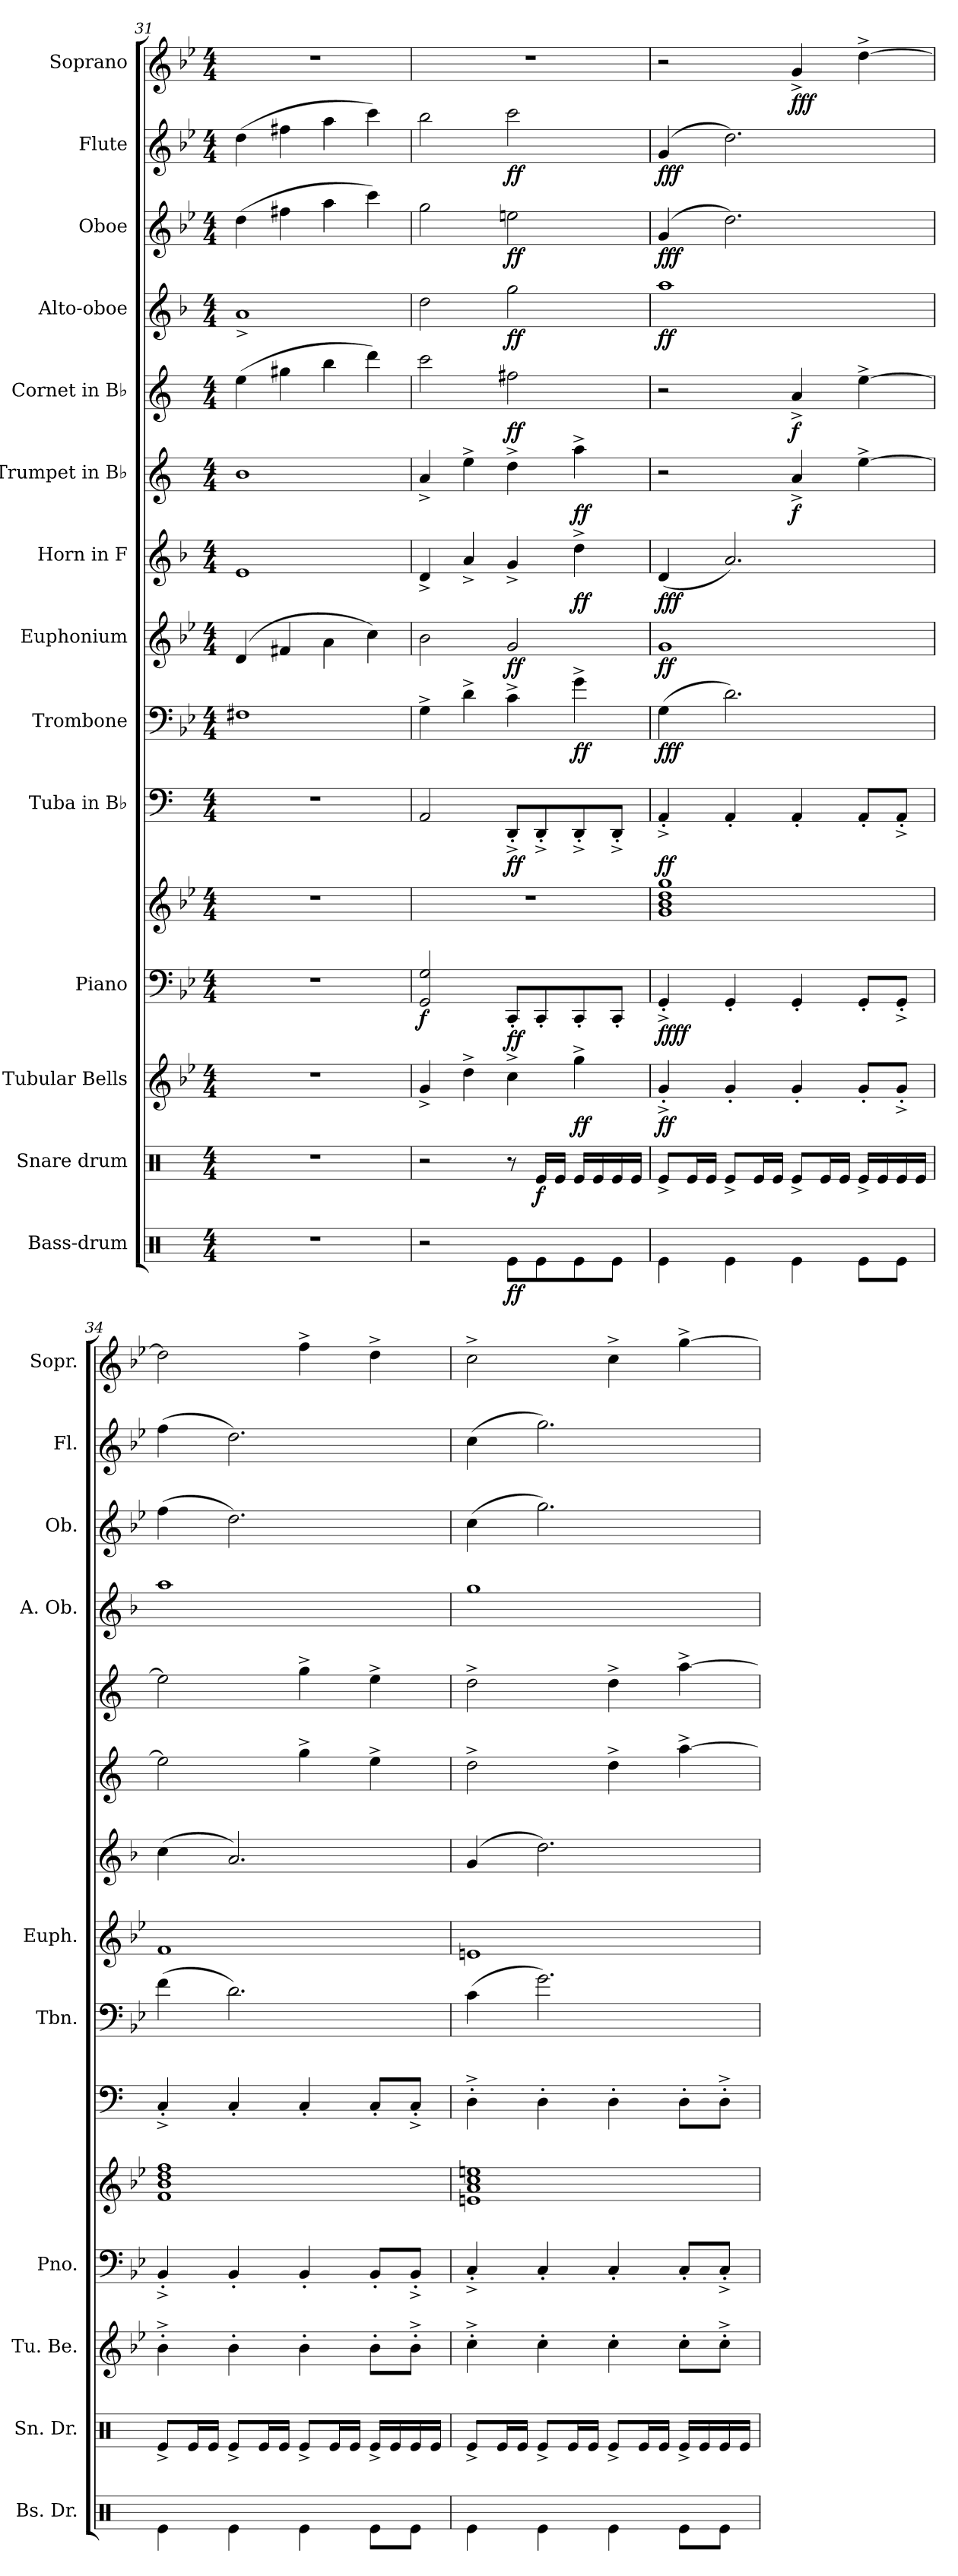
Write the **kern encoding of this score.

**kern	**dynam	**kern	**dynam	**kern	**dynam	**kern	**kern	**dynam	**kern	**dynam	**kern	**dynam	**kern	**dynam	**kern	**dynam	**kern	**dynam	**kern	**dynam	**kern	**dynam	**kern	**dynam	**kern	**dynam	**kern	**dynam
*part14	*part14	*part13	*part13	*part12	*part12	*part11	*part11	*part11	*part10	*part10	*part9	*part9	*part8	*part8	*part7	*part7	*part6	*part6	*part5	*part5	*part4	*part4	*part3	*part3	*part2	*part2	*part1	*part1
*staff15	*staff15	*staff14	*staff14	*staff13	*staff13	*staff12	*staff11	*staff11/12	*staff10	*staff10	*staff9	*staff9	*staff8	*staff8	*staff7	*staff7	*staff6	*staff6	*staff5	*staff5	*staff4	*staff4	*staff3	*staff3	*staff2	*staff2	*staff1	*staff1
*I"Bass-drum	*	*I"Snare drum	*	*I"Tubular Bells	*	*I"Piano	*	*	*I"Tuba in B♭	*	*I"Trombone	*	*I"Euphonium	*	*I"Horn in F	*	*I"Trumpet in B♭	*	*I"Cornet in B♭	*	*I"Alto-oboe	*	*I"Oboe	*	*I"Flute	*	*I"Soprano	*
*I'Bs. Dr.	*	*I'Sn. Dr.	*	*I'Tu. Be.	*	*I'Pno.	*	*	*	*	*I'Tbn.	*	*I'Euph.	*	*	*	*	*	*	*	*I'A. Ob.	*	*I'Ob.	*	*I'Fl.	*	*I'Sopr.	*
*clefX	*	*clefX	*	*clefG2	*	*clefF4	*clefG2	*	*clefF4	*	*clefF4	*	*clefG2	*	*clefG2	*	*clefG2	*	*clefG2	*	*clefG2	*	*clefG2	*	*clefG2	*	*clefG2	*
*	*	*	*	*	*	*	*	*	*ITrd1c2	*	*	*	*ITrd8c14	*	*ITrd4c7	*	*ITrd1c2	*	*ITrd1c2	*	*ITrd4c7	*	*	*	*	*	*	*
*k[]	*	*k[]	*	*k[b-e-]	*	*k[b-e-]	*k[b-e-]	*	*k[b-e-]	*	*k[b-e-]	*	*k[b-e-]	*	*k[b-e-]	*	*k[b-e-]	*	*k[b-e-]	*	*k[b-e-]	*	*k[b-e-]	*	*k[b-e-]	*	*k[b-e-]	*
*M4/4	*	*M4/4	*	*M4/4	*	*M4/4	*M4/4	*	*M4/4	*	*M4/4	*	*M4/4	*	*M4/4	*	*M4/4	*	*M4/4	*	*M4/4	*	*M4/4	*	*M4/4	*	*M4/4	*
=31	=31	=31	=31	=31	=31	=31	=31	=31	=31	=31	=31	=31	=31	=31	=31	=31	=31	=31	=31	=31	=31	=31	=31	=31	=31	=31	=31	=31
1r	.	1r	.	1r	.	1r	1r	.	1r	.	1F#X	.	(4D/	.	1A	.	1a	.	(4dd\	.	1d^	.	(4dd\	.	(4dd\	.	1r	.
.	.	.	.	.	.	.	.	.	.	.	.	.	4F#X/	.	.	.	.	.	4ff#X\	.	.	.	4ff#X\	.	4ff#X\	.	.	.
.	.	.	.	.	.	.	.	.	.	.	.	.	4A\	.	.	.	.	.	4aa\	.	.	.	4aa\	.	4aa\	.	.	.
.	.	.	.	.	.	.	.	.	.	.	.	.	4c\)	.	.	.	.	.	4ccc\)	.	.	.	4ccc\)	.	4ccc\)	.	.	.
!!LO:PB:g=z
=32	=32	=32	=32	=32	=32	=32	=32	=32	=32	=32	=32	=32	=32	=32	=32	=32	=32	=32	=32	=32	=32	=32	=32	=32	=32	=32	=32	=32
!	!	!	!	!	!	!	!	!LO:DY:b=2	!	!	!	!	!	!	!	!	!	!	!	!	!	!	!	!	!	!	!	!
2r	.	2r	.	4g^/	.	2GG/ 2G/	1r	f	2GG/	.	4G^\	.	2B-\	.	4G^/	.	4g^/	.	2bb-\	.	2g\	.	2gg\	.	2bb-\	.	1r	.
.	.	.	.	4dd^\	.	.	.	.	.	.	4d^\	.	.	.	4d^/	.	4dd^\	.	.	.	.	.	.	.	.	.	.	.
!	!LO:DY:b	!	!	!	!	!	!	!LO:DY:b=2	!	!LO:DY:b	!	!	!	!LO:DY:b	!	!	!	!	!	!LO:DY:b	!	!LO:DY:b	!	!LO:DY:b	!	!LO:DY:b	!	!
8Re\L	ff	8r	.	4cc^\	.	8CC'/L	.	ff	8CC^'/L	ff	4c^\	.	2G/	ff	4c^/	.	4cc^\	.	2een\	ff	2cc\	ff	2een\	ff	2ccc\	ff	.	.
!	!	!	!LO:DY:b	!	!	!	!	!	!	!	!	!	!	!	!	!	!	!	!	!	!	!	!	!	!	!	!	!
8Re\	.	16Re/LL	f	.	.	8CC'/	.	.	8CC^'/	.	.	.	.	.	.	.	.	.	.	.	.	.	.	.	.	.	.	.
.	.	16Re/JJ	.	.	.	.	.	.	.	.	.	.	.	.	.	.	.	.	.	.	.	.	.	.	.	.	.	.
!	!	!	!	!	!LO:DY:b	!	!	!	!	!	!	!LO:DY:b	!	!	!	!LO:DY:b	!	!LO:DY:b	!	!	!	!	!	!	!	!	!	!
8Re\	.	16Re/LL	.	4gg^\	ff	8CC'/	.	.	8CC^'/	.	4g^\	ff	.	.	4g^\	ff	4gg^\	ff	.	.	.	.	.	.	.	.	.	.
.	.	16Re/	.	.	.	.	.	.	.	.	.	.	.	.	.	.	.	.	.	.	.	.	.	.	.	.	.	.
8Re\J	.	16Re/	.	.	.	8CC'/J	.	.	8CC^'/J	.	.	.	.	.	.	.	.	.	.	.	.	.	.	.	.	.	.	.
.	.	16Re/JJ	.	.	.	.	.	.	.	.	.	.	.	.	.	.	.	.	.	.	.	.	.	.	.	.	.	.
=33	=33	=33	=33	=33	=33	=33	=33	=33	=33	=33	=33	=33	=33	=33	=33	=33	=33	=33	=33	=33	=33	=33	=33	=33	=33	=33	=33	=33
!	!	!	!	!	!LO:DY:b	!	!	!LO:DY:b=2	!	!	!	!	!	!	!	!	!	!	!	!	!	!	!	!	!	!	!	!
!	!	!	!	!	!	!	!	!LO:DY:n=1:b	!	!LO:DY:b	!	!LO:DY:b	!	!LO:DY:b	!	!LO:DY:b	!	!	!	!	!	!LO:DY:b	!	!LO:DY:b	!	!LO:DY:b	!	!
4Re\	.	8Re^/L	.	4g'^/	ff	4GG'^/	1g 1b- 1dd 1gg	ff ff	4GG'^/	ff	(4G\	fff	1G	ff	(4G/	fff	2r	.	2r	.	1dd	ff	(4g/	fff	(4g/	fff	2r	.
.	.	16Re/L	.	.	.	.	.	.	.	.	.	.	.	.	.	.	.	.	.	.	.	.	.	.	.	.	.	.
.	.	16Re/JJ	.	.	.	.	.	.	.	.	.	.	.	.	.	.	.	.	.	.	.	.	.	.	.	.	.	.
4Re\	.	8Re^/L	.	4g'/	.	4GG'/	.	.	4GG'/	.	2.d\)	.	.	.	2.d/)	.	.	.	.	.	.	.	2.dd\)	.	2.dd\)	.	.	.
.	.	16Re/L	.	.	.	.	.	.	.	.	.	.	.	.	.	.	.	.	.	.	.	.	.	.	.	.	.	.
.	.	16Re/JJ	.	.	.	.	.	.	.	.	.	.	.	.	.	.	.	.	.	.	.	.	.	.	.	.	.	.
!	!	!	!	!	!	!	!	!	!	!	!	!	!	!	!	!	!	!LO:DY:b	!	!LO:DY:b	!	!	!	!	!	!	!	!LO:DY:b
4Re\	.	8Re^/L	.	4g'/	.	4GG'/	.	.	4GG'/	.	.	.	.	.	.	.	4g^/	f	4g^/	f	.	.	.	.	.	.	4g^/	fff
.	.	16Re/L	.	.	.	.	.	.	.	.	.	.	.	.	.	.	.	.	.	.	.	.	.	.	.	.	.	.
.	.	16Re/JJ	.	.	.	.	.	.	.	.	.	.	.	.	.	.	.	.	.	.	.	.	.	.	.	.	.	.
8Re\L	.	16Re^/LL	.	8g'/L	.	8GG'/L	.	.	8GG'/L	.	.	.	.	.	.	.	[4dd^\	.	[4dd^\	.	.	.	.	.	.	.	[4dd^\	.
.	.	16Re/	.	.	.	.	.	.	.	.	.	.	.	.	.	.	.	.	.	.	.	.	.	.	.	.	.	.
8Re\J	.	16Re/	.	8g'^/J	.	8GG'^/J	.	.	8GG'^/J	.	.	.	.	.	.	.	.	.	.	.	.	.	.	.	.	.	.	.
.	.	16Re/JJ	.	.	.	.	.	.	.	.	.	.	.	.	.	.	.	.	.	.	.	.	.	.	.	.	.	.
=34	=34	=34	=34	=34	=34	=34	=34	=34	=34	=34	=34	=34	=34	=34	=34	=34	=34	=34	=34	=34	=34	=34	=34	=34	=34	=34	=34	=34
4Re\	.	8Re^/L	.	4b-'^\	.	4BB-'^/	1f 1b- 1dd 1ff	.	4BB-'^/	.	(4f\	.	1F	.	(4f\	.	2dd\]	.	2dd\]	.	1dd	.	(4ff\	.	(4ff\	.	2dd\]	.
.	.	16Re/L	.	.	.	.	.	.	.	.	.	.	.	.	.	.	.	.	.	.	.	.	.	.	.	.	.	.
.	.	16Re/JJ	.	.	.	.	.	.	.	.	.	.	.	.	.	.	.	.	.	.	.	.	.	.	.	.	.	.
4Re\	.	8Re^/L	.	4b-'\	.	4BB-'/	.	.	4BB-'/	.	2.d\)	.	.	.	2.d/)	.	.	.	.	.	.	.	2.dd\)	.	2.dd\)	.	.	.
.	.	16Re/L	.	.	.	.	.	.	.	.	.	.	.	.	.	.	.	.	.	.	.	.	.	.	.	.	.	.
.	.	16Re/JJ	.	.	.	.	.	.	.	.	.	.	.	.	.	.	.	.	.	.	.	.	.	.	.	.	.	.
4Re\	.	8Re^/L	.	4b-'\	.	4BB-'/	.	.	4BB-'/	.	.	.	.	.	.	.	4ff^\	.	4ff^\	.	.	.	.	.	.	.	4ff^\	.
.	.	16Re/L	.	.	.	.	.	.	.	.	.	.	.	.	.	.	.	.	.	.	.	.	.	.	.	.	.	.
.	.	16Re/JJ	.	.	.	.	.	.	.	.	.	.	.	.	.	.	.	.	.	.	.	.	.	.	.	.	.	.
8Re\L	.	16Re^/LL	.	8b-'\L	.	8BB-'/L	.	.	8BB-'/L	.	.	.	.	.	.	.	4dd^\	.	4dd^\	.	.	.	.	.	.	.	4dd^\	.
.	.	16Re/	.	.	.	.	.	.	.	.	.	.	.	.	.	.	.	.	.	.	.	.	.	.	.	.	.	.
8Re\J	.	16Re/	.	8b-'^\J	.	8BB-'^/J	.	.	8BB-'^/J	.	.	.	.	.	.	.	.	.	.	.	.	.	.	.	.	.	.	.
.	.	16Re/JJ	.	.	.	.	.	.	.	.	.	.	.	.	.	.	.	.	.	.	.	.	.	.	.	.	.	.
!!LO:PB:g=z
=35	=35	=35	=35	=35	=35	=35	=35	=35	=35	=35	=35	=35	=35	=35	=35	=35	=35	=35	=35	=35	=35	=35	=35	=35	=35	=35	=35	=35
4Re\	.	8Re^/L	.	4cc'^\	.	4C'^/	1en 1a 1cc 1een	.	4C'^\	.	(4c\	.	1En	.	(4c/	.	2cc^\	.	2cc^\	.	1cc	.	(4cc\	.	(4cc\	.	2cc^\	.
.	.	16Re/L	.	.	.	.	.	.	.	.	.	.	.	.	.	.	.	.	.	.	.	.	.	.	.	.	.	.
.	.	16Re/JJ	.	.	.	.	.	.	.	.	.	.	.	.	.	.	.	.	.	.	.	.	.	.	.	.	.	.
4Re\	.	8Re^/L	.	4cc'\	.	4C'/	.	.	4C'\	.	2.g\)	.	.	.	2.g\)	.	.	.	.	.	.	.	2.gg\)	.	2.gg\)	.	.	.
.	.	16Re/L	.	.	.	.	.	.	.	.	.	.	.	.	.	.	.	.	.	.	.	.	.	.	.	.	.	.
.	.	16Re/JJ	.	.	.	.	.	.	.	.	.	.	.	.	.	.	.	.	.	.	.	.	.	.	.	.	.	.
4Re\	.	8Re^/L	.	4cc'\	.	4C'/	.	.	4C'\	.	.	.	.	.	.	.	4cc^\	.	4cc^\	.	.	.	.	.	.	.	4cc^\	.
.	.	16Re/L	.	.	.	.	.	.	.	.	.	.	.	.	.	.	.	.	.	.	.	.	.	.	.	.	.	.
.	.	16Re/JJ	.	.	.	.	.	.	.	.	.	.	.	.	.	.	.	.	.	.	.	.	.	.	.	.	.	.
8Re\L	.	16Re^/LL	.	8cc'\L	.	8C'/L	.	.	8C'\L	.	.	.	.	.	.	.	[4gg^\	.	[4gg^\	.	.	.	.	.	.	.	[4gg^\	.
.	.	16Re/	.	.	.	.	.	.	.	.	.	.	.	.	.	.	.	.	.	.	.	.	.	.	.	.	.	.
8Re\J	.	16Re/	.	8cc'^\J	.	8C'^/J	.	.	8C'^\J	.	.	.	.	.	.	.	.	.	.	.	.	.	.	.	.	.	.	.
.	.	16Re/JJ	.	.	.	.	.	.	.	.	.	.	.	.	.	.	.	.	.	.	.	.	.	.	.	.	.	.
=	=	=	=	=	=	=	=	=	=	=	=	=	=	=	=	=	=	=	=	=	=	=	=	=	=	=	=	=
*-	*-	*-	*-	*-	*-	*-	*-	*-	*-	*-	*-	*-	*-	*-	*-	*-	*-	*-	*-	*-	*-	*-	*-	*-	*-	*-	*-	*-
